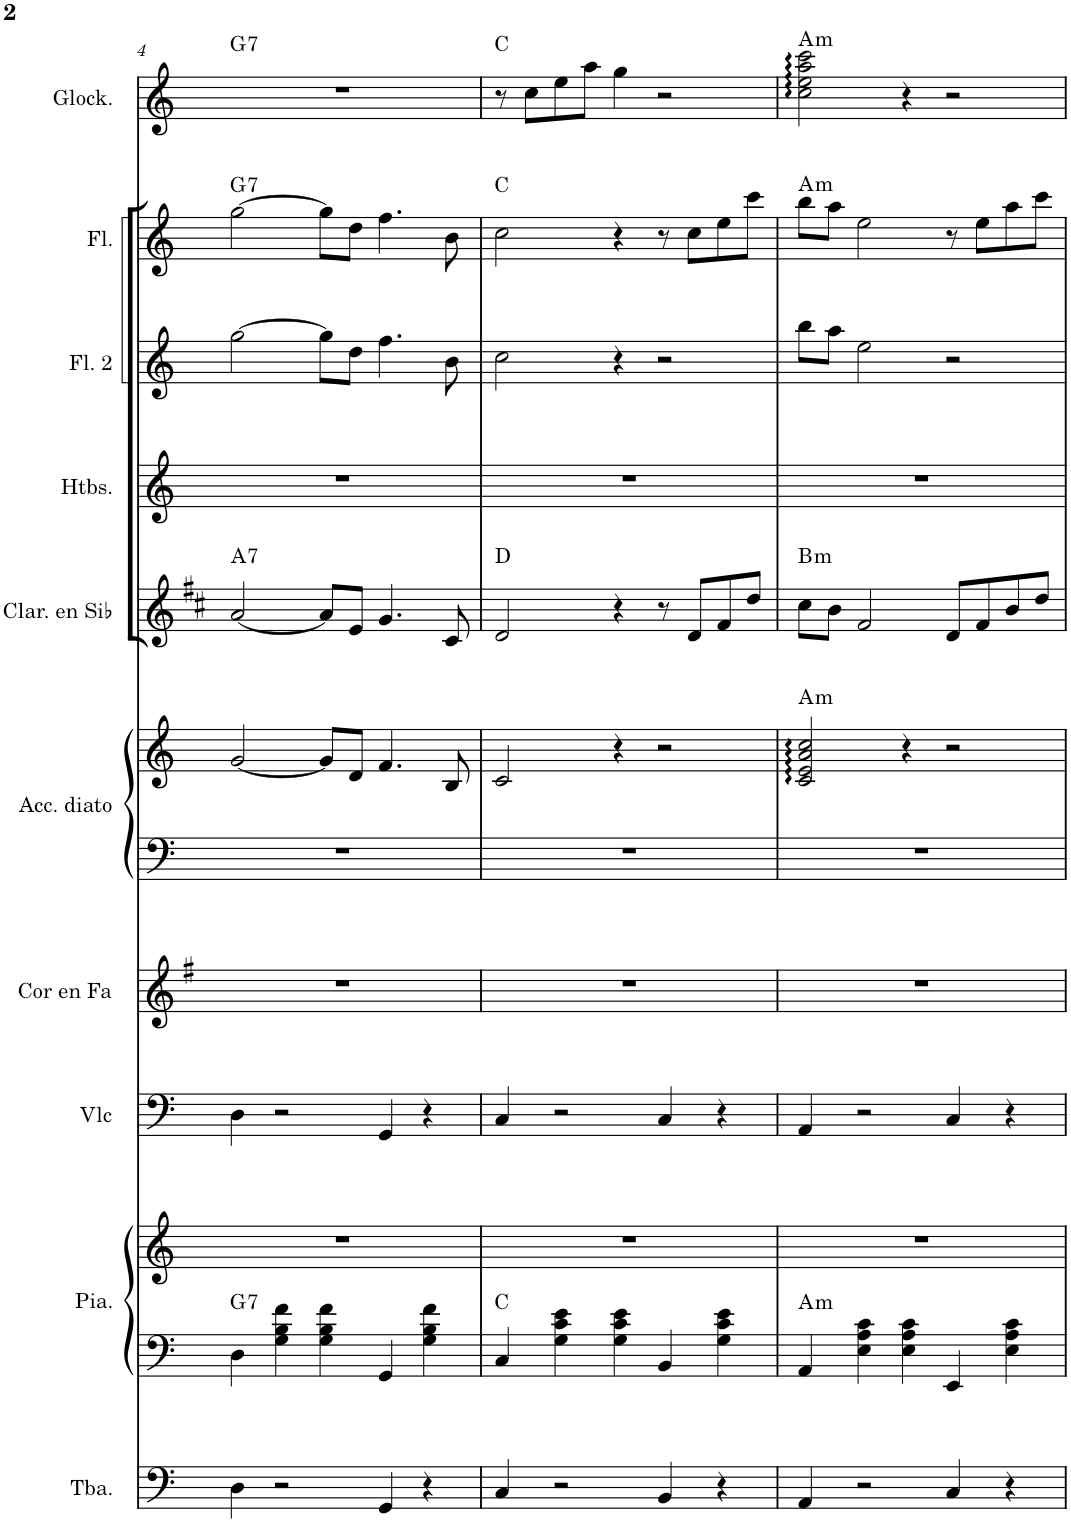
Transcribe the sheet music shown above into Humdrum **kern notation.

**kern	**kern	**kern	**harte	**kern	**kern	**kern	**kern	**harte	**kern	**harte	**kern	**kern	**kern	**harte	**kern	**harte
*part10	*part9	*part9	*part9	*part8	*part7	*part6	*part6	*part6	*part5	*part5	*part4	*part3	*part2	*part2	*part1	*part1
*staff12	*staff11	*staff10	*	*staff9	*staff8	*staff7	*staff6	*	*staff5	*	*staff4	*staff3	*staff2	*	*staff1	*
*I"Tuba	*I"Piano	*	*	*I"Violoncelle	*I"Cor en Fa	*I"Accordéon diatonique	*	*	*I"Clarinette en Sib	*	*I"Hautbois	*I"Flûte 2	*I"Flûte	*	*I"Glockenspiel	*
*I'Tba.	*I'Pia.	*	*	*I'Vlc	*I'Cor en Fa	*I'Acc. diato	*	*	*I'Clar. en Sib	*	*I'Htbs.	*I'Fl. 2	*I'Fl.	*	*I'Glock.	*
!!LO:PB:g=z
*clefF4	*clefF4	*clefG2	*	*clefF4	*clefG2	*clefF4	*clefG2	*	*clefG2	*	*clefG2	*clefG2	*clefG2	*	*clefG2	*
*	*	*	*	*	*Trd4c7	*	*	*	*Trd1c2	*	*	*	*	*	*Trd-14c-24	*
*k[]	*k[]	*k[]	*	*k[]	*k[f#]	*k[]	*k[]	*	*k[f#c#]	*	*k[]	*k[]	*k[]	*	*k[]	*
*M5/4	*M5/4	*M5/4	*	*M5/4	*M5/4	*M5/4	*M5/4	*	*M5/4	*	*M5/4	*M5/4	*M5/4	*	*M5/4	*
=4	=4	=4	=4	=4	=4	=4	=4	=4	=4	=4	=4	=4	=4	=4	=4	=4
!	!	!	!LO:H:kt=7	!	!	!	!	!	!	!LO:H:kt=7	!	!	!	!LO:H:kt=7	!	!LO:H:kt=7
4D\	4D\	4%5r	G:7	4D\	4%5r	4%5r	[2g/	.	[2a/	A:7	4%5r	[2gg\	[2gg\	G:7	4%5r	G:7
2r	4G\ 4B\ 4f\	.	.	2r	.	.	.	.	.	.	.	.	.	.	.	.
.	4G\ 4B\ 4f\	.	.	.	.	.	8g/L]	.	8a/L]	.	.	8gg\L]	8gg\L]	.	.	.
.	.	.	.	.	.	.	8d/J	.	8e/J	.	.	8dd\J	8dd\J	.	.	.
4GG/	4GG/	.	.	4GG/	.	.	4.f/	.	4.g/	.	.	4.ff\	4.ff\	.	.	.
4r	4G\ 4B\ 4f\	.	.	4r	.	.	.	.	.	.	.	.	.	.	.	.
.	.	.	.	.	.	.	8B/	.	8c#/	.	.	8b\	8b\	.	.	.
=5	=5	=5	=5	=5	=5	=5	=5	=5	=5	=5	=5	=5	=5	=5	=5	=5
4C/	4C/	4%5r	C:maj	4C/	4%5r	4%5r	2c/	.	2d/	D:maj	4%5r	2cc\	2cc\	C:maj	8r	C:maj
.	.	.	.	.	.	.	.	.	.	.	.	.	.	.	8cc\L	.
2r	4G\ 4c\ 4e\	.	.	2r	.	.	.	.	.	.	.	.	.	.	8ee\	.
.	.	.	.	.	.	.	.	.	.	.	.	.	.	.	8aa\J	.
.	4G\ 4c\ 4e\	.	.	.	.	.	4r	.	4r	.	.	4r	4r	.	4gg\	.
4BB/	4BB/	.	.	4C/	.	.	2r	.	8r	.	.	2r	8r	.	2r	.
.	.	.	.	.	.	.	.	.	8d/L	.	.	.	8cc\L	.	.	.
4r	4G\ 4c\ 4e\	.	.	4r	.	.	.	.	8f#/	.	.	.	8ee\	.	.	.
.	.	.	.	.	.	.	.	.	8dd/J	.	.	.	8ccc\J	.	.	.
=6	=6	=6	=6	=6	=6	=6	=6	=6	=6	=6	=6	=6	=6	=6	=6	=6
!	!	!	!LO:H:kt=m	!	!	!	!	!LO:H:kt=m	!	!LO:H:kt=m	!	!	!	!LO:H:kt=m	!	!LO:H:kt=m
4AA/	4AA/	4%5r	A:min	4AA/	4%5r	4%5r	2c/ 2e/ 2a/ 2cc/	A:min	8cc#\L	B:min	4%5r	8bb\L	8bb\L	A:min	2cc\ 2ee\ 2aa\ 2ccc\	A:min
.	.	.	.	.	.	.	.	.	8b\J	.	.	8aa\J	8aa\J	.	.	.
2r	4E\ 4A\ 4c\	.	.	2r	.	.	.	.	2f#/	.	.	2ee\	2ee\	.	.	.
.	4E\ 4A\ 4c\	.	.	.	.	.	4r	.	.	.	.	.	.	.	4r	.
4C/	4EE/	.	.	4C/	.	.	2r	.	8d/L	.	.	2r	8r	.	2r	.
.	.	.	.	.	.	.	.	.	8f#/	.	.	.	8ee\L	.	.	.
4r	4E\ 4A\ 4c\	.	.	4r	.	.	.	.	8b/	.	.	.	8aa\	.	.	.
.	.	.	.	.	.	.	.	.	8dd/J	.	.	.	8ccc\J	.	.	.
=	=	=	=	=	=	=	=	=	=	=	=	=	=	=	=	=
*-	*-	*-	*-	*-	*-	*-	*-	*-	*-	*-	*-	*-	*-	*-	*-	*-
